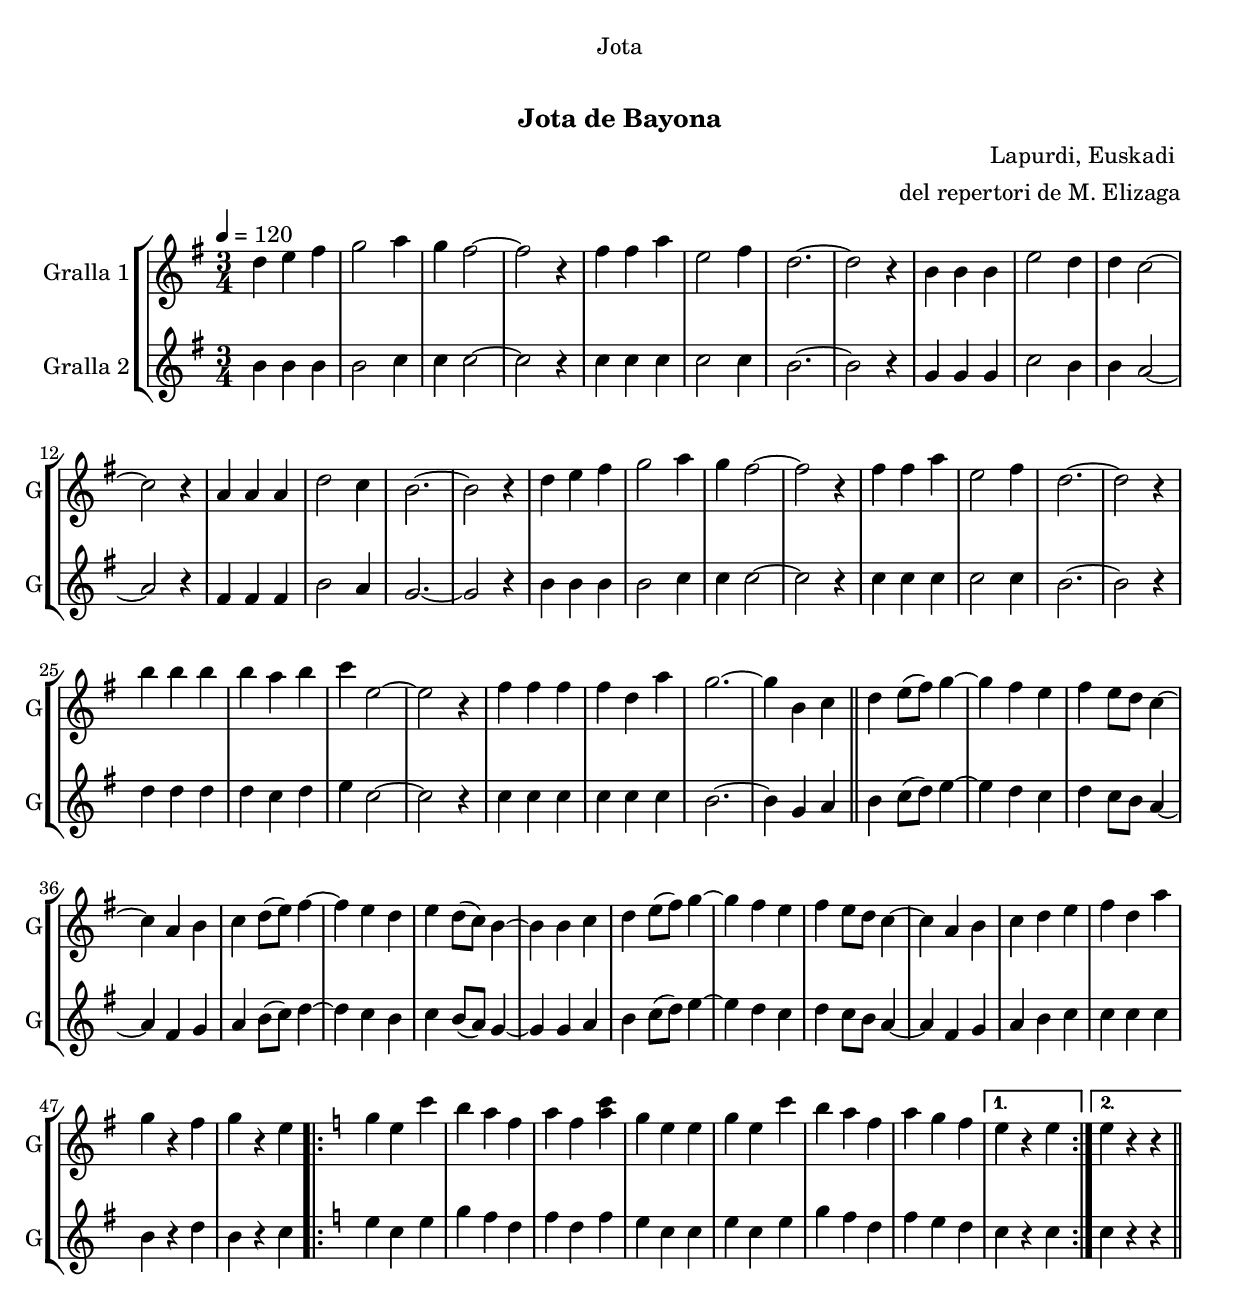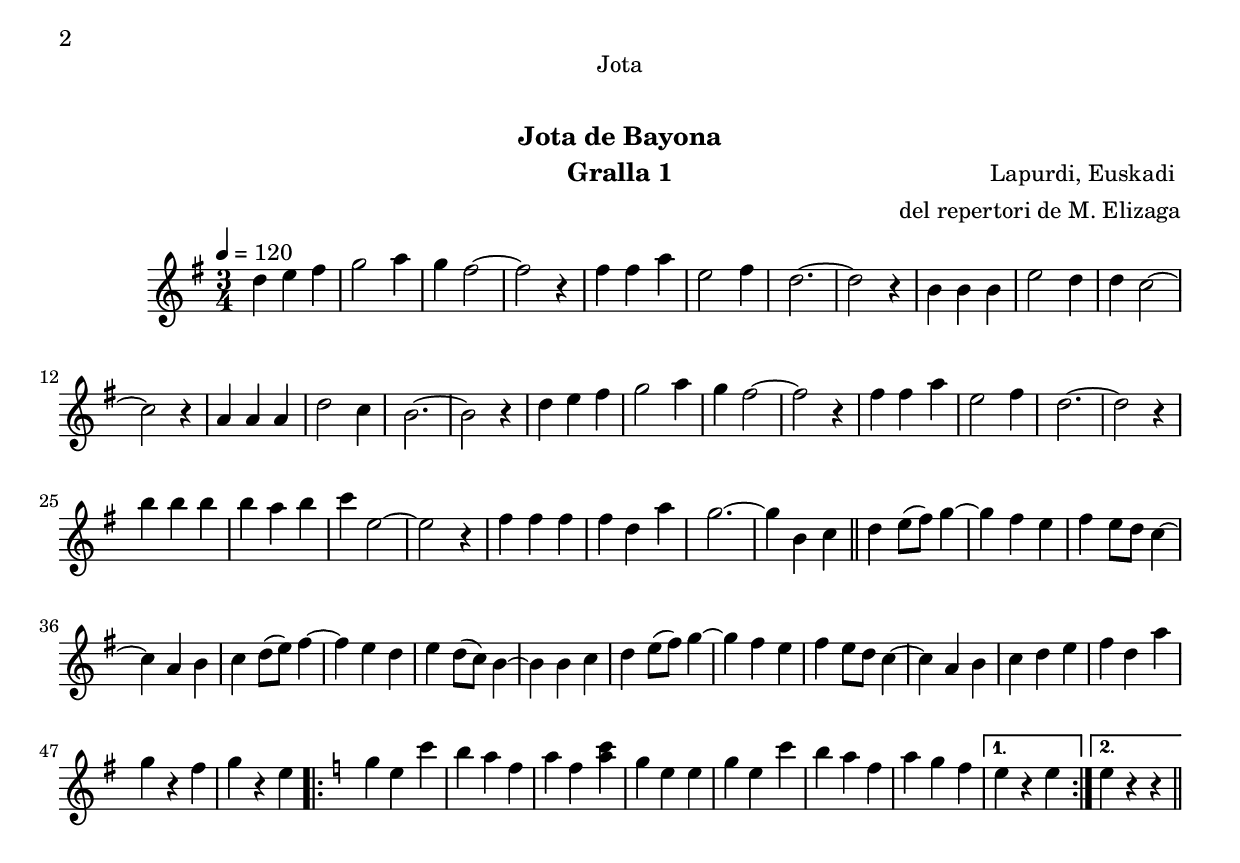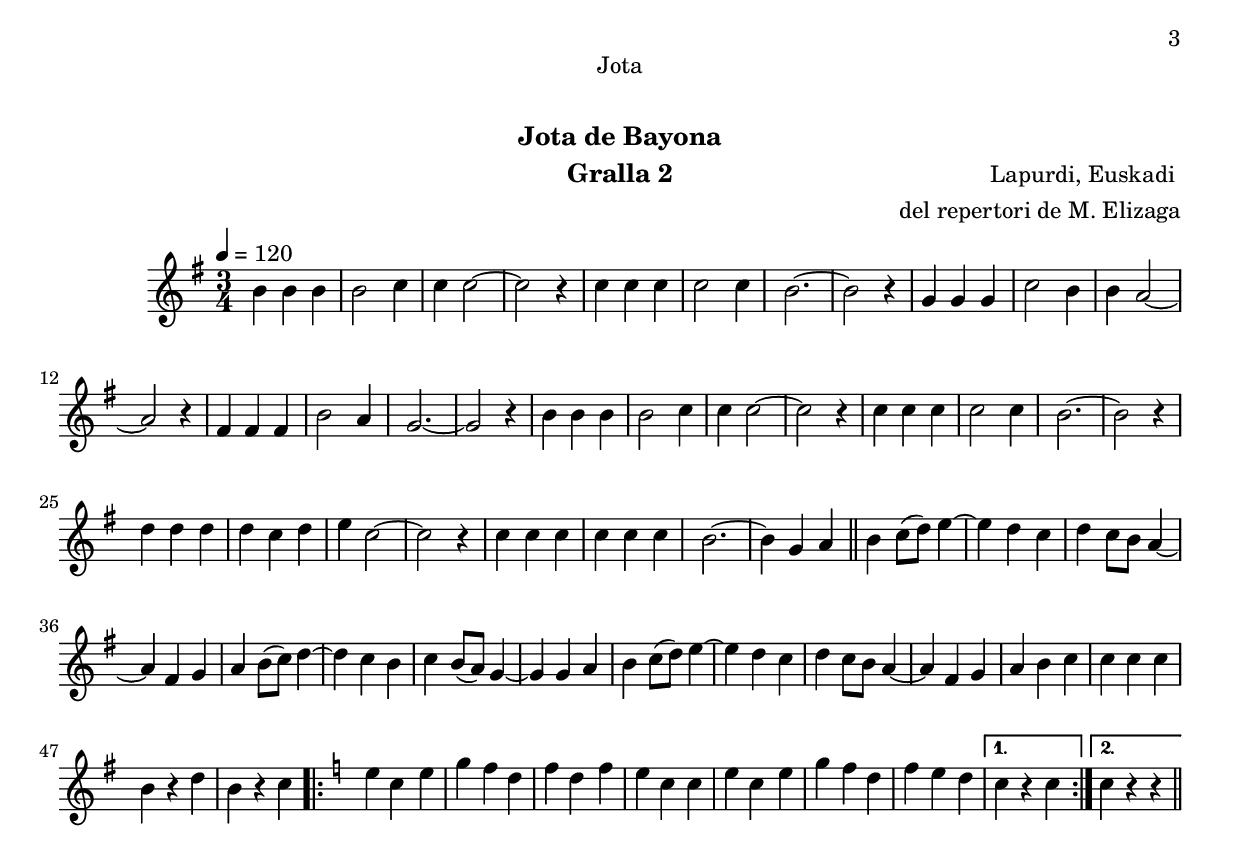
\version "2.22.1"

\header {
  dedication="Jota"
  title="   "
  subtitle="Jota de Bayona"
  subsubtitle=""
  poet=""
  meter=""
  piece=""
  composer="Lapurdi, Euskadi "
  arranger="del repertori de M. Elizaga"
  opus=""
  instrument=""
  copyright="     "
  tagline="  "
}

liniaroAa =
\relative d''
{
  \tempo 4=120
  \clef treble
  \key g \major
  \time 3/4
  d4 e fis  |
  g2 a4  |
  g4 fis2 ~  |
  fis2 r4  |
  %05
  fis4 fis a  |
  e2 fis4  |
  d2. ~ ~  |
  d2 r4  |
  b4 b b  |
  %10
  e2 d4  |
  d4 c2 ~  |
  c2 r4  |
  a4 a a  |
  d2 c4  |
  %15
  b2. ~  |
  b2 r4  |
  d4 e fis  |
  g2 a4  |
  g4 fis2 ~  |
  %20
  fis2 r4  |
  fis4 fis a  |
  e2 fis4  |
  d2. ~  |
  d2 r4  |
  %25
  b'4 b b  |
  b4 a b  |
  c4 e,2 ~  |
  e2 r4  |
  fis4 fis fis  |
  %30
  fis4 d a'  |
  g2. ~  |
  g4 b, c  \bar "||"
  d4 e8 ( fis ) g4 ~  |
  g4 fis e  |
  %35
  fis4 e8 d c4 ~   |
  c4 a b  |
  c4 d8 ( e ) fis4 ~  |
  fis4 e d  |
  e4 d8 ( c ) b4 ~  |
  %40
  b4 b c  |
  d4 e8 ( fis ) g4 ~  |
  g4 fis e  |
  fis4 e8 d c4 ~   |
  c4 a b  |
  %45
  c4 d e  |
  fis4 d a'  |
  g4 r fis  |
  g4 r e  |
  \key c \major   \repeat volta 2 { g4 e c'  |
  %50
  b4 a f  |
  a4 f <a c>  |
  g4 e e  |
  g4 e c'  |
  b4 a f  |
  %55
  a4 g f }
  \alternative { { e4 r e }
  { e4 r r } } \bar "||"
}

liniaroAb =
\relative b'
{
  \tempo 4=120
  \clef treble
  \key g \major
  \time 3/4
  b4 b b  |
  b2 c4  |
  c4 c2 ~  |
  c2 r4  |
  %05
  c4 c c  |
  c2 c4  |
  b2. ~ ~  |
  b2 r4  |
  g4 g g  |
  %10
  c2 b4  |
  b4 a2 ~  |
  a2 r4  |
  fis4 fis fis  |
  b2 a4  |
  %15
  g2. ~  |
  g2 r4  |
  b4 b b  |
  b2 c4  |
  c4 c2 ~  |
  %20
  c2 r4  |
  c4 c c  |
  c2 c4  |
  b2. ~  |
  b2 r4  |
  %25
  d4 d d  |
  d4 c d  |
  e4 c2 ~  |
  c2 r4  |
  c4 c c  |
  %30
  c4 c c  |
  b2. ~  |
  b4 g a  \bar "||"
  b4 c8 ( d ) e4 ~  |
  e4 d c  |
  %35
  d4 c8 b a4 ~   |
  a4 fis g  |
  a4 b8 ( c ) d4 ~  |
  d4 c b  |
  c4 b8 ( a ) g4 ~  |
  %40
  g4 g a  |
  b4 c8 ( d ) e4 ~  |
  e4 d c  |
  d4 c8 b a4 ~   |
  a4 fis g  |
  %45
  a4 b c  |
  c4 c c  |
  b4 r d  |
  b4 r c  |
  \key c \major   \repeat volta 2 { e4 c e  |
  %50
  g4 f d  |
  f4 d f  |
  e4 c c  |
  e4 c e  |
  g4 f d  |
  %55
  f4 e d }
  \alternative { { c4 r c }
  { c4 r r } } \bar "||"
}

\bookpart {
  \score {
    \new StaffGroup {
      \override Score.RehearsalMark #'self-alignment-X = #LEFT
      <<
        \new Staff \with {instrumentName = #"Gralla 1" shortInstrumentName = #"G"} \liniaroAa
        \new Staff \with {instrumentName = #"Gralla 2" shortInstrumentName = #"G"} \liniaroAb
      >>
    }
    \layout {}
  }
  \score { \unfoldRepeats
    \new StaffGroup {
      \override Score.RehearsalMark #'self-alignment-X = #LEFT
      <<
        \new Staff \with {instrumentName = #"Gralla 1" shortInstrumentName = #"G"} \liniaroAa
        \new Staff \with {instrumentName = #"Gralla 2" shortInstrumentName = #"G"} \liniaroAb
      >>
    }
    \midi {}
  }
}

\bookpart {
  \header {instrument="Gralla 1"}
  \score {
    \new StaffGroup {
      \override Score.RehearsalMark #'self-alignment-X = #LEFT
      <<
        \new Staff \liniaroAa
      >>
    }
    \layout {}
  }
  \score { \unfoldRepeats
    \new StaffGroup {
      \override Score.RehearsalMark #'self-alignment-X = #LEFT
      <<
        \new Staff \liniaroAa
      >>
    }
    \midi {}
  }
}

\bookpart {
  \header {instrument="Gralla 2"}
  \score {
    \new StaffGroup {
      \override Score.RehearsalMark #'self-alignment-X = #LEFT
      <<
        \new Staff \liniaroAb
      >>
    }
    \layout {}
  }
  \score { \unfoldRepeats
    \new StaffGroup {
      \override Score.RehearsalMark #'self-alignment-X = #LEFT
      <<
        \new Staff \liniaroAb
      >>
    }
    \midi {}
  }
}

